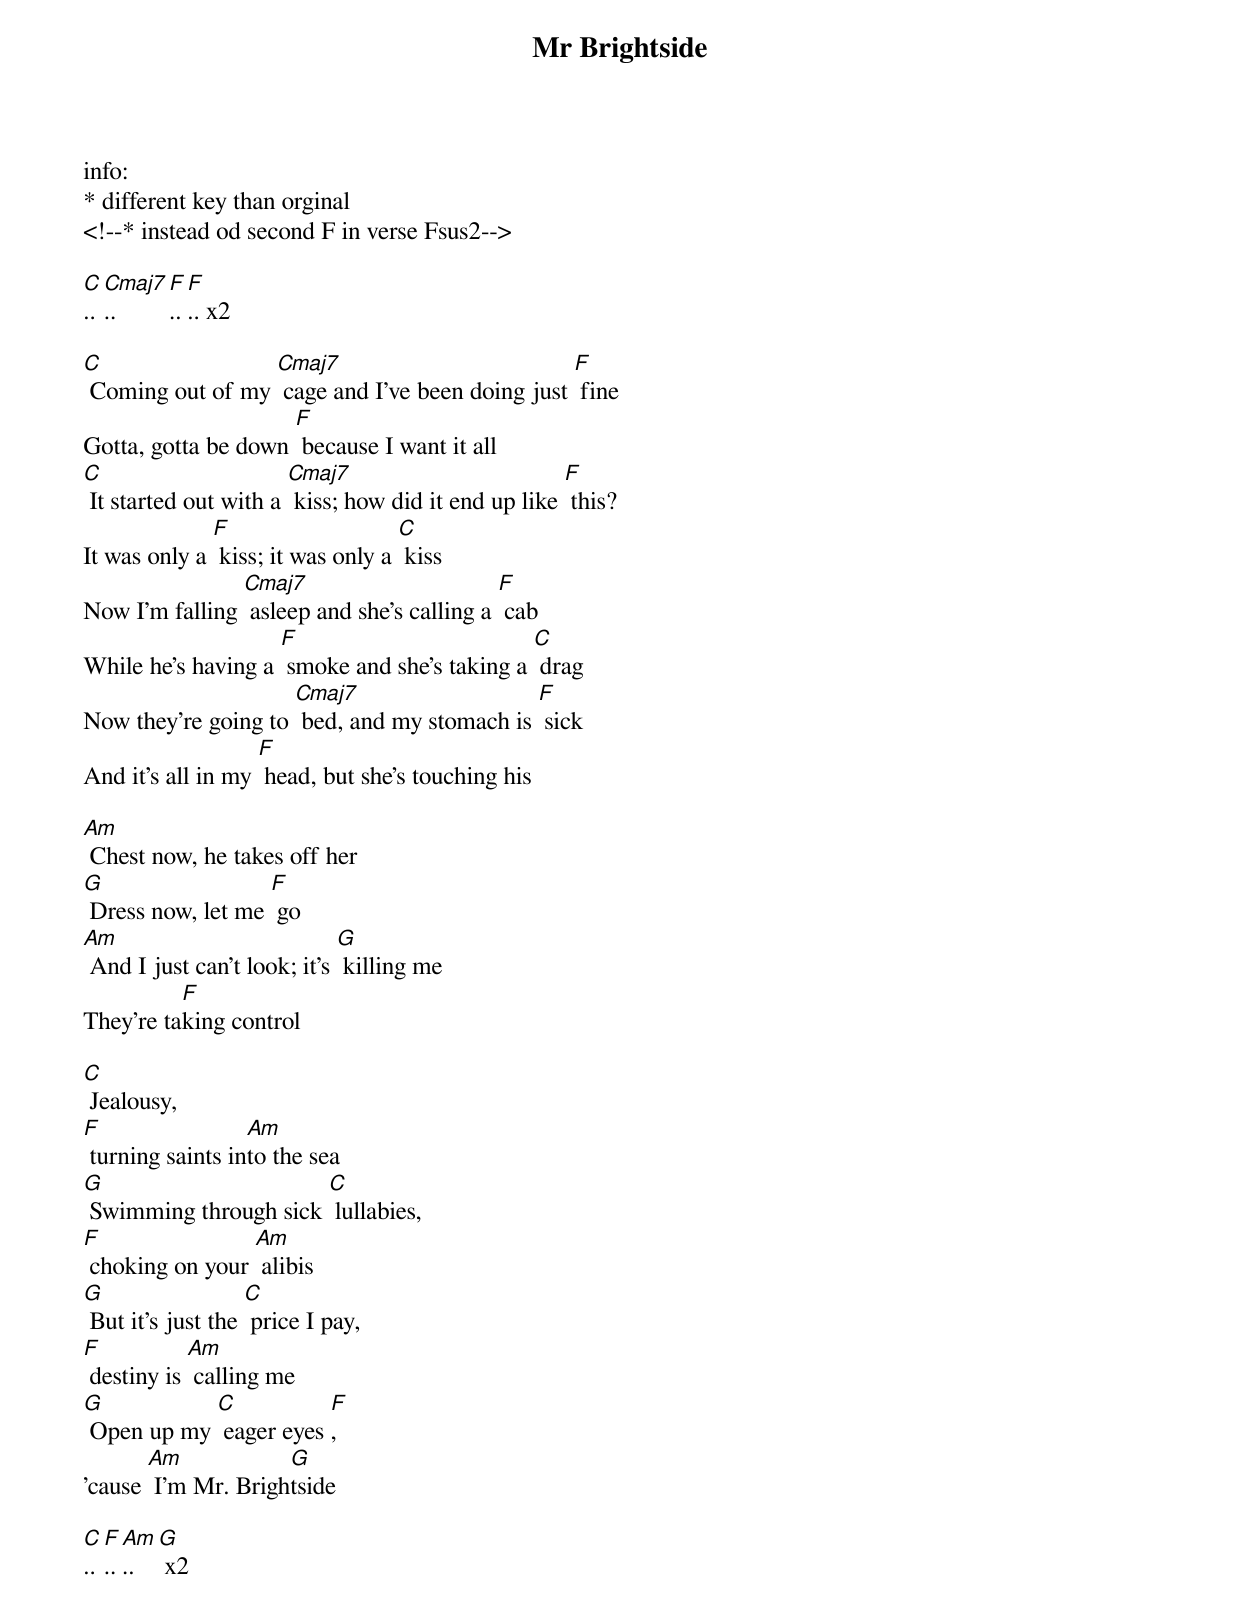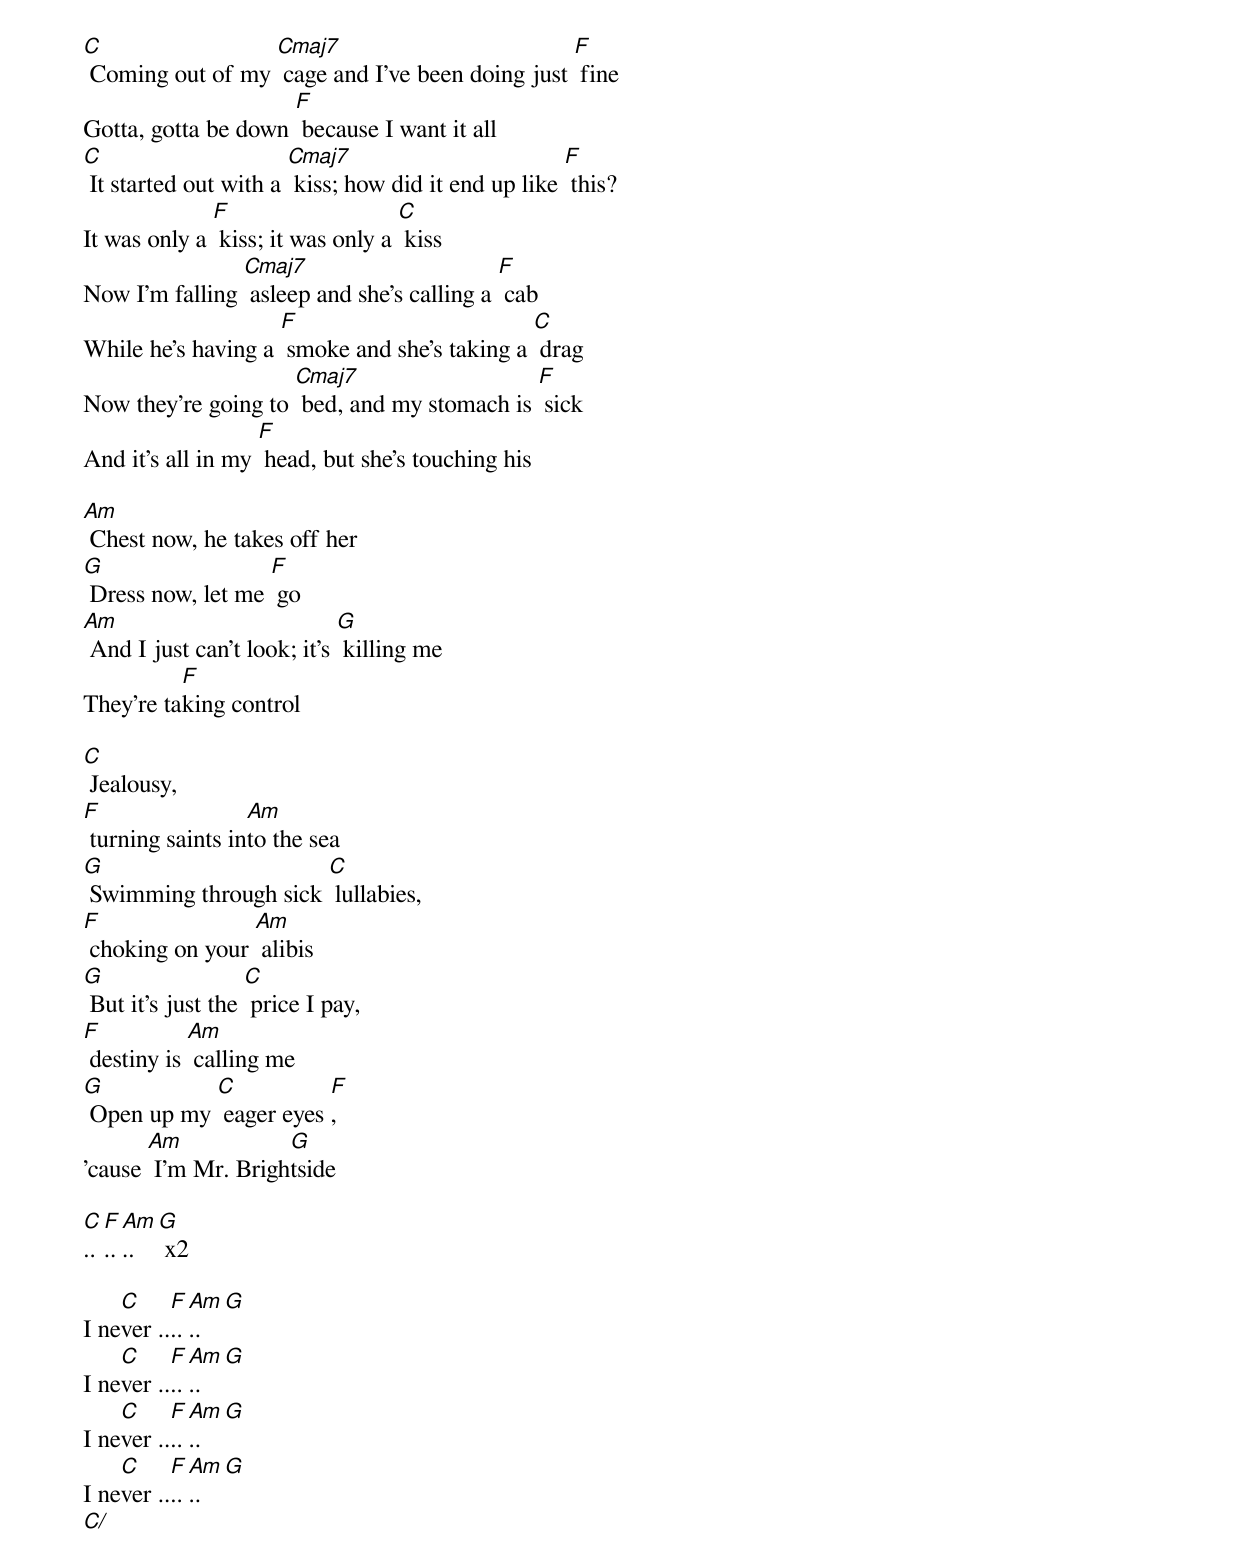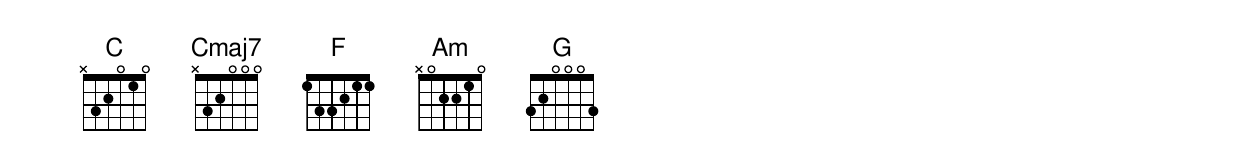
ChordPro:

{t:Mr Brightside}
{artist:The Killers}
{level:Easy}
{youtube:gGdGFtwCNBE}
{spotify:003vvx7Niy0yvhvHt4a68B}
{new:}

info:
* different key than orginal
<!--* instead od second F in verse Fsus2-->

[C]..[Cmaj7]..[F]..[F].. x2

[C] Coming out of my [Cmaj7] cage and I've been doing just [F] fine
Gotta, gotta be down [F] because I want it all
[C] It started out with a [Cmaj7] kiss; how did it end up like [F] this?
It was only a [F] kiss; it was only a [C] kiss
Now I'm falling [Cmaj7] asleep and she's calling a [F] cab
While he's having a [F] smoke and she's taking a [C] drag
Now they're going to [Cmaj7] bed, and my stomach is [F] sick
And it's all in my [F] head, but she's touching his

[Am] Chest now, he takes off her
[G] Dress now, let me [F] go
[Am] And I just can't look; it's [G] killing me
They're ta[F]king control

[C] Jealousy,
[F] turning saints in[Am]to the sea
[G] Swimming through sick [C] lullabies,
[F] choking on your [Am] alibis
[G] But it's just the [C] price I pay,
[F] destiny is [Am] calling me
[G] Open up my [C] eager eyes [F],
'cause [Am] I'm Mr. Brigh[G]tside

[C]..[F]..[Am]..[G] x2

[C] Coming out of my [Cmaj7] cage and I've been doing just [F] fine
Gotta, gotta be down [F] because I want it all
[C] It started out with a [Cmaj7] kiss; how did it end up like [F] this?
It was only a [F] kiss; it was only a [C] kiss
Now I'm falling [Cmaj7] asleep and she's calling a [F] cab
While he's having a [F] smoke and she's taking a [C] drag
Now they're going to [Cmaj7] bed, and my stomach is [F] sick
And it's all in my [F] head, but she's touching his

[Am] Chest now, he takes off her
[G] Dress now, let me [F] go
[Am] And I just can't look; it's [G] killing me
They're ta[F]king control

[C] Jealousy,
[F] turning saints in[Am]to the sea
[G] Swimming through sick [C] lullabies,
[F] choking on your [Am] alibis
[G] But it's just the [C] price I pay,
[F] destiny is [Am] calling me
[G] Open up my [C] eager eyes [F],
'cause [Am] I'm Mr. Brigh[G]tside

[C]..[F]..[Am]..[G] x2

I ne[C]ver ..[F]..[Am]..[G]
I ne[C]ver ..[F]..[Am]..[G]
I ne[C]ver ..[F]..[Am]..[G]
I ne[C]ver ..[F]..[Am]..[G]
[C/]
